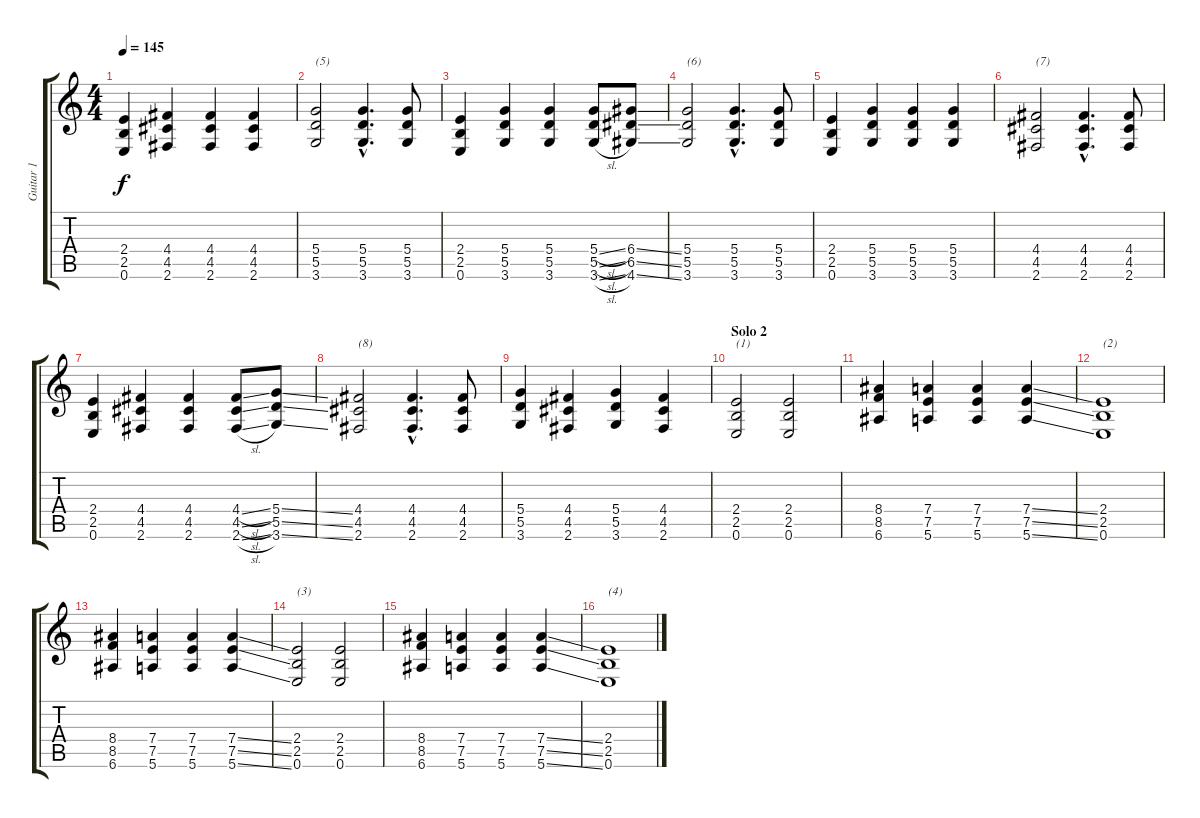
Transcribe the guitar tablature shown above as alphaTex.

\track ("Guitar 1" "Guitar 1") {instrument distortionguitar}
\staff {score tabs}
\tuning (E4 B3 G3 D3 A2 E2) {hide}
\ts (4 4)
\tempo 145
\clef g2
\ks c
(2.4 2.5 0.6).4{dy f} (4.4 4.5 2.6).4 (4.4 4.5 2.6).4 (4.4 4.5 2.6).4 |
(5.4 5.5 3.6).2{txt "(5)"} (5.4{hac} 5.5{hac} 3.6{hac}).4{d} (5.4 5.5 3.6).8 |
(2.4 2.5 0.6).4 (5.4 5.5 3.6).4 (5.4 5.5 3.6).4 (5.4{sl} 5.5{sl} 3.6{sl}).8 (6.4{ss} 6.5{ss} 4.6{ss}).8 |
(5.4 5.5 3.6).2{txt "(6)"} (5.4{hac} 5.5{hac} 3.6{hac}).4{d} (5.4 5.5 3.6).8 |
(2.4 2.5 0.6).4 (5.4 5.5 3.6).4 (5.4 5.5 3.6).4 (5.4 5.5 3.6).4 |
(4.4 4.5 2.6).2{txt "(7)"} (4.4{hac} 4.5{hac} 2.6{hac}).4{d} (4.4 4.5 2.6).8 |
(2.4 2.5 0.6).4 (4.4 4.5 2.6).4 (4.4 4.5 2.6).4 (4.4{sl} 4.5{sl} 2.6{sl}).8 (5.4{ss} 5.5{ss} 3.6{ss}).8 |
(4.4 4.5 2.6).2{txt "(8)"} (4.4{hac} 4.5{hac} 2.6{hac}).4{d} (4.4 4.5 2.6).8 |
(5.4 5.5 3.6).4 (4.4 4.5 2.6).4 (5.4 5.5 3.6).4 (4.4 4.5 2.6).4 |
\section ("" "Solo 2")
(2.4 2.5 0.6).2{txt "(1)"} (2.4 2.5 0.6).2 |
(8.4 8.5 6.6).4 (7.4 7.5 5.6).4 (7.4 7.5 5.6).4 (7.4{ss} 7.5{ss} 5.6{ss}).4 |
(2.4 2.5 0.6).1{txt "(2)"} |
(8.4 8.5 6.6).4 (7.4 7.5 5.6).4 (7.4 7.5 5.6).4 (7.4{ss} 7.5{ss} 5.6{ss}).4 |
(2.4 2.5 0.6).2{txt "(3)"} (2.4 2.5 0.6).2 |
(8.4 8.5 6.6).4 (7.4 7.5 5.6).4 (7.4 7.5 5.6).4 (7.4{ss} 7.5{ss} 5.6{ss}).4 |
(2.4 2.5 0.6).1{txt "(4)"}
